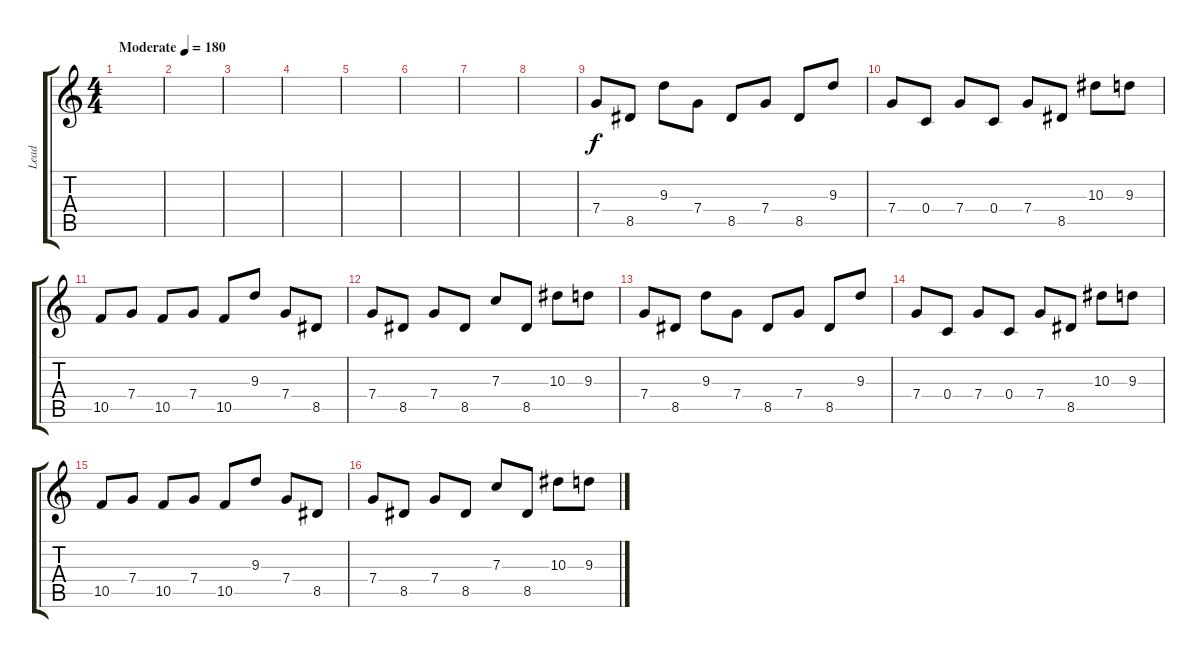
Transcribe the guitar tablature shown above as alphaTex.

\track ("Lead" "Lead") {instrument distortionguitar}
\staff {score tabs}
\tuning (D4 A3 F3 C3 G2 C2) {hide}
\ts (4 4)
\tempo (180 "Moderate")
\clef g2
\ks c
|
|
|
|
|
|
|
|
7.4.8 8.5.8 9.3.8 7.4.8 8.5.8 7.4.8 8.5.8 9.3.8 |
7.4.8 0.4.8 7.4.8 0.4.8 7.4.8 8.5.8 10.3.8 9.3.8 |
10.5.8 7.4.8 10.5.8 7.4.8 10.5.8 9.3.8 7.4.8 8.5.8 |
7.4.8 8.5.8 7.4.8 8.5.8 7.3.8 8.5.8 10.3.8 9.3.8 |
7.4.8 8.5.8 9.3.8 7.4.8 8.5.8 7.4.8 8.5.8 9.3.8 |
7.4.8 0.4.8 7.4.8 0.4.8 7.4.8 8.5.8 10.3.8 9.3.8 |
10.5.8 7.4.8 10.5.8 7.4.8 10.5.8 9.3.8 7.4.8 8.5.8 |
7.4.8 8.5.8 7.4.8 8.5.8 7.3.8 8.5.8 10.3.8 9.3.8
